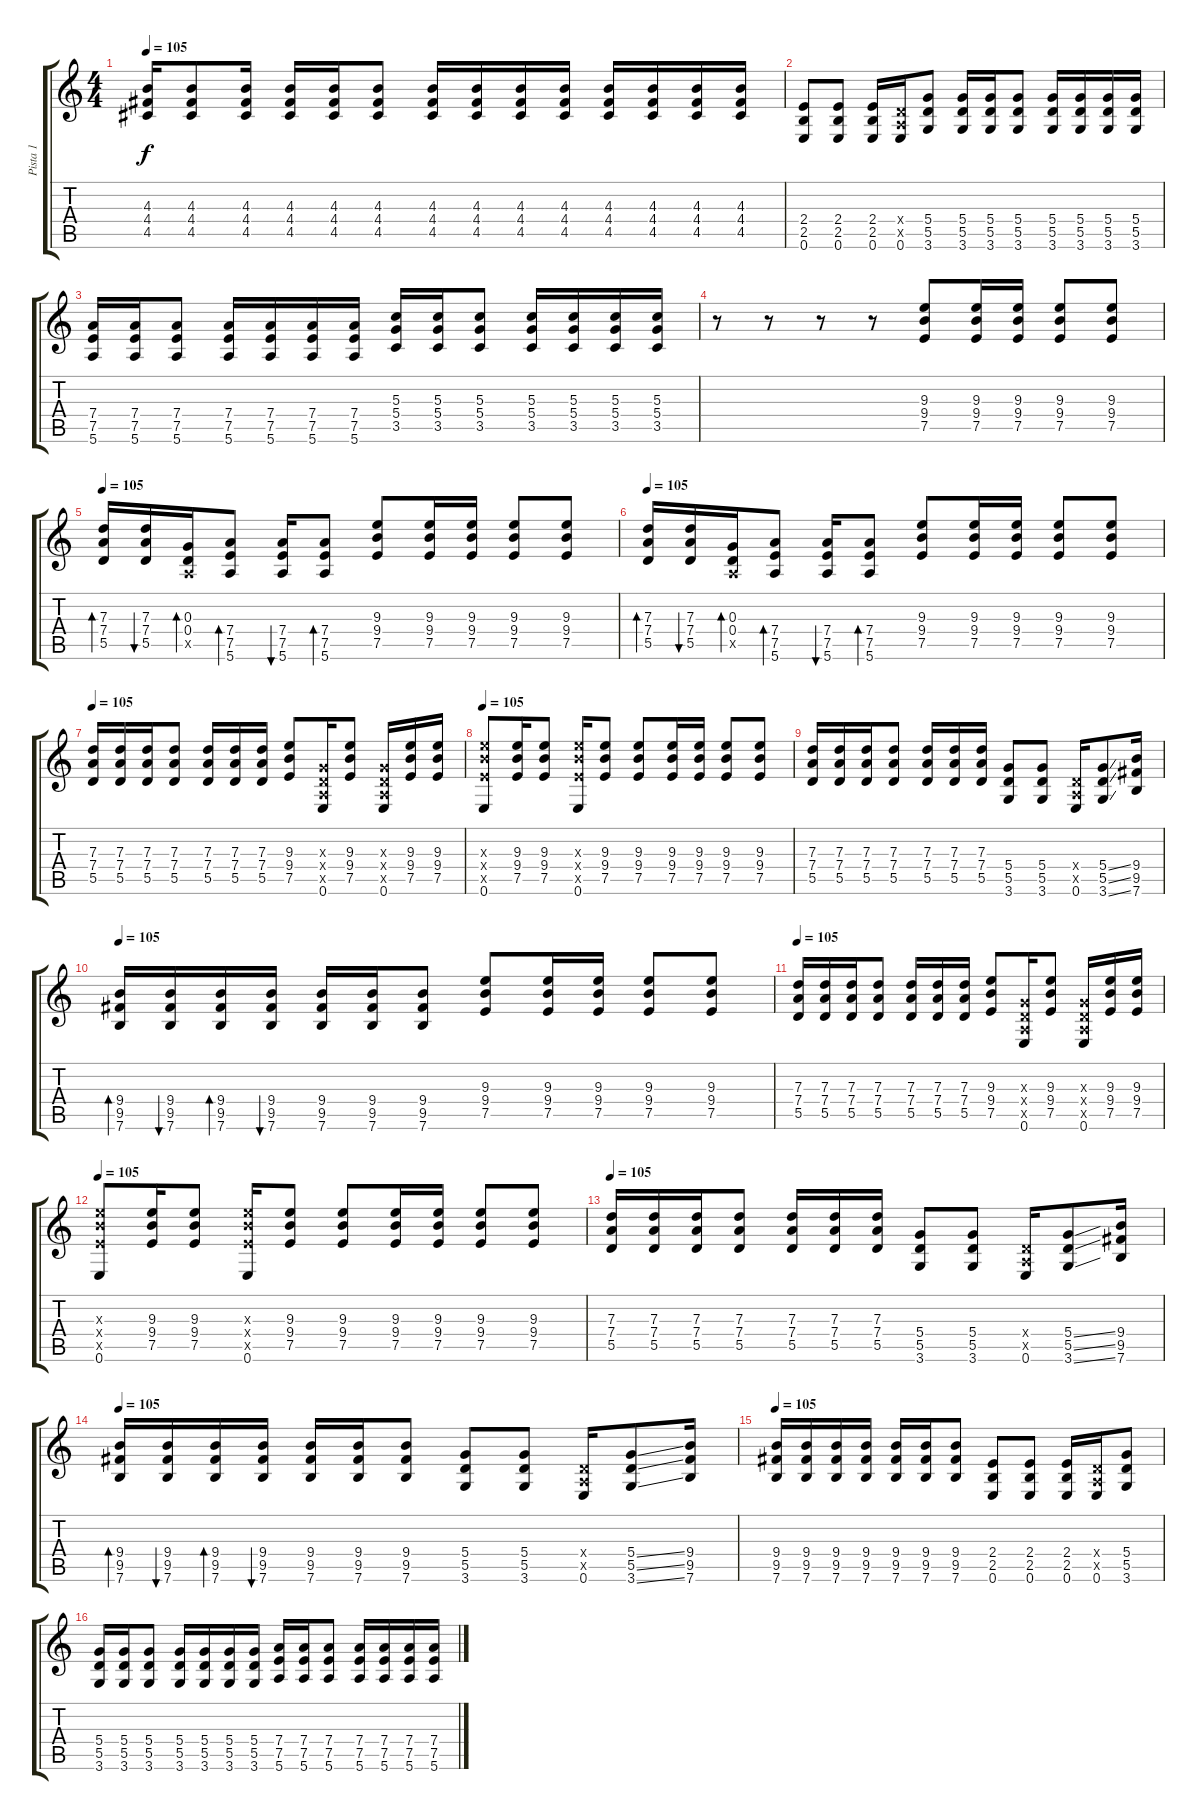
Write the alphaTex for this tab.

\track ("Pista 1" "Pista 1") {instrument distortionguitar}
\staff {score tabs}
\tuning (E4 B3 G3 D3 A2 E2) {hide}
\ts (4 4)
\tempo 105
\clef g2
\ks c
(4.3 4.4 4.5).16{dy f} (4.3 4.4 4.5).8 (4.3 4.4 4.5).16 (4.3 4.4 4.5).16 (4.3 4.4 4.5).16 (4.3 4.4 4.5).8 (4.3 4.4 4.5).16 (4.3 4.4 4.5).16 (4.3 4.4 4.5).16 (4.3 4.4 4.5).16 (4.3 4.4 4.5).16 (4.3 4.4 4.5).16 (4.3 4.4 4.5).16 (4.3 4.4 4.5).16 |
(2.4 2.5 0.6).8 (2.4 2.5 0.6).8 (2.4 2.5 0.6).16 (0.4{x} 0.5{x} 0.6).16 (5.4 5.5 3.6).8 (5.4 5.5 3.6).16 (5.4 5.5 3.6).16 (5.4 5.5 3.6).8 (5.4 5.5 3.6).16 (5.4 5.5 3.6).16 (5.4 5.5 3.6).16 (5.4 5.5 3.6).16 |
(7.4 7.5 5.6).16 (7.4 7.5 5.6).16 (7.4 7.5 5.6).8 (7.4 7.5 5.6).16 (7.4 7.5 5.6).16 (7.4 7.5 5.6).16 (7.4 7.5 5.6).16 (5.3 5.4 3.5).16 (5.3 5.4 3.5).16 (5.3 5.4 3.5).8 (5.3 5.4 3.5).16 (5.3 5.4 3.5).16 (5.3 5.4 3.5).16 (5.3 5.4 3.5).16 |
r.8 r.8 r.8 r.8 (9.3 9.4 7.5).8 (9.3 9.4 7.5).16 (9.3 9.4 7.5).16 (9.3 9.4 7.5).8 (9.3 9.4 7.5).8 |
\tempo 105
(7.3 7.4 5.5).16{bd 60} (7.3 7.4 5.5).16{bu 60} (0.3 0.4 0.5{x}).16{bd 60} (7.4 7.5 5.6).8{bd 60} (7.4 7.5 5.6).16{bu 60} (7.4 7.5 5.6).8{bd 60} (9.3 9.4 7.5).8 (9.3 9.4 7.5).16 (9.3 9.4 7.5).16 (9.3 9.4 7.5).8 (9.3 9.4 7.5).8 |
\tempo 105
(7.3 7.4 5.5).16{bd 60} (7.3 7.4 5.5).16{bu 60} (0.3 0.4 0.5{x}).16{bd 60} (7.4 7.5 5.6).8{bd 60} (7.4 7.5 5.6).16{bu 60} (7.4 7.5 5.6).8{bd 60} (9.3 9.4 7.5).8 (9.3 9.4 7.5).16 (9.3 9.4 7.5).16 (9.3 9.4 7.5).8 (9.3 9.4 7.5).8 |
\tempo 105
(7.3 7.4 5.5).16 (7.3 7.4 5.5).16 (7.3 7.4 5.5).16 (7.3 7.4 5.5).8 (7.3 7.4 5.5).16 (7.3 7.4 5.5).16 (7.3 7.4 5.5).16 (9.3 9.4 7.5).8 (0.3{x} 0.4{x} 0.5{x} 0.6).16 (9.3 9.4 7.5).8 (0.3{x} 0.4{x} 0.5{x} 0.6).16 (9.3 9.4 7.5).16 (9.3 9.4 7.5).16 |
\tempo 105
(9.3{x} 9.4{x} 7.5{x} 0.6).8 (9.3 9.4 7.5).16 (9.3 9.4 7.5).8 (9.3{x} 9.4{x} 7.5{x} 0.6).16 (9.3 9.4 7.5).8 (9.3 9.4 7.5).8 (9.3 9.4 7.5).16 (9.3 9.4 7.5).16 (9.3 9.4 7.5).8 (9.3 9.4 7.5).8 |
(7.3 7.4 5.5).16 (7.3 7.4 5.5).16 (7.3 7.4 5.5).16 (7.3 7.4 5.5).8 (7.3 7.4 5.5).16 (7.3 7.4 5.5).16 (7.3 7.4 5.5).16 (5.4 5.5 3.6).8 (5.4 5.5 3.6).8 (0.4{x} 0.5{x} 0.6).16 (5.4{ss} 5.5{ss} 3.6{ss}).8 (9.4 9.5 7.6).16 |
\tempo 105
(9.4 9.5 7.6).16{bd 60} (9.4 9.5 7.6).16{bu 60} (9.4 9.5 7.6).16{bd 60} (9.4 9.5 7.6).16{bu 60} (9.4 9.5 7.6).16 (9.4 9.5 7.6).16 (9.4 9.5 7.6).8 (9.3 9.4 7.5).8 (9.3 9.4 7.5).16 (9.3 9.4 7.5).16 (9.3 9.4 7.5).8 (9.3 9.4 7.5).8 |
\tempo 105
(7.3 7.4 5.5).16 (7.3 7.4 5.5).16 (7.3 7.4 5.5).16 (7.3 7.4 5.5).8 (7.3 7.4 5.5).16 (7.3 7.4 5.5).16 (7.3 7.4 5.5).16 (9.3 9.4 7.5).8 (0.3{x} 0.4{x} 0.5{x} 0.6).16 (9.3 9.4 7.5).8 (0.3{x} 0.4{x} 0.5{x} 0.6).16 (9.3 9.4 7.5).16 (9.3 9.4 7.5).16 |
\tempo 105
(9.3{x} 9.4{x} 7.5{x} 0.6).8 (9.3 9.4 7.5).16 (9.3 9.4 7.5).8 (9.3{x} 9.4{x} 7.5{x} 0.6).16 (9.3 9.4 7.5).8 (9.3 9.4 7.5).8 (9.3 9.4 7.5).16 (9.3 9.4 7.5).16 (9.3 9.4 7.5).8 (9.3 9.4 7.5).8 |
\tempo 105
(7.3 7.4 5.5).16 (7.3 7.4 5.5).16 (7.3 7.4 5.5).16 (7.3 7.4 5.5).8 (7.3 7.4 5.5).16 (7.3 7.4 5.5).16 (7.3 7.4 5.5).16 (5.4 5.5 3.6).8 (5.4 5.5 3.6).8 (0.4{x} 0.5{x} 0.6).16 (5.4{ss} 5.5{ss} 3.6{ss}).8 (9.4 9.5 7.6).16 |
\tempo 105
(9.4 9.5 7.6).16{bd 60} (9.4 9.5 7.6).16{bu 60} (9.4 9.5 7.6).16{bd 60} (9.4 9.5 7.6).16{bu 60} (9.4 9.5 7.6).16 (9.4 9.5 7.6).16 (9.4 9.5 7.6).8 (5.4 5.5 3.6).8 (5.4 5.5 3.6).8 (0.4{x} 0.5{x} 0.6).16 (5.4{ss} 5.5{ss} 3.6{ss}).8 (9.4 9.5 7.6).16 |
\tempo 105
(9.4 9.5 7.6).16 (9.4 9.5 7.6).16 (9.4 9.5 7.6).16 (9.4 9.5 7.6).16 (9.4 9.5 7.6).16 (9.4 9.5 7.6).16 (9.4 9.5 7.6).8 (2.4 2.5 0.6).8 (2.4 2.5 0.6).8 (2.4 2.5 0.6).16 (0.4{x} 0.5{x} 0.6).16 (5.4 5.5 3.6).8 |
(5.4 5.5 3.6).16 (5.4 5.5 3.6).16 (5.4 5.5 3.6).8 (5.4 5.5 3.6).16 (5.4 5.5 3.6).16 (5.4 5.5 3.6).16 (5.4 5.5 3.6).16 (7.4 7.5 5.6).16 (7.4 7.5 5.6).16 (7.4 7.5 5.6).8 (7.4 7.5 5.6).16 (7.4 7.5 5.6).16 (7.4 7.5 5.6).16 (7.4 7.5 5.6).16
